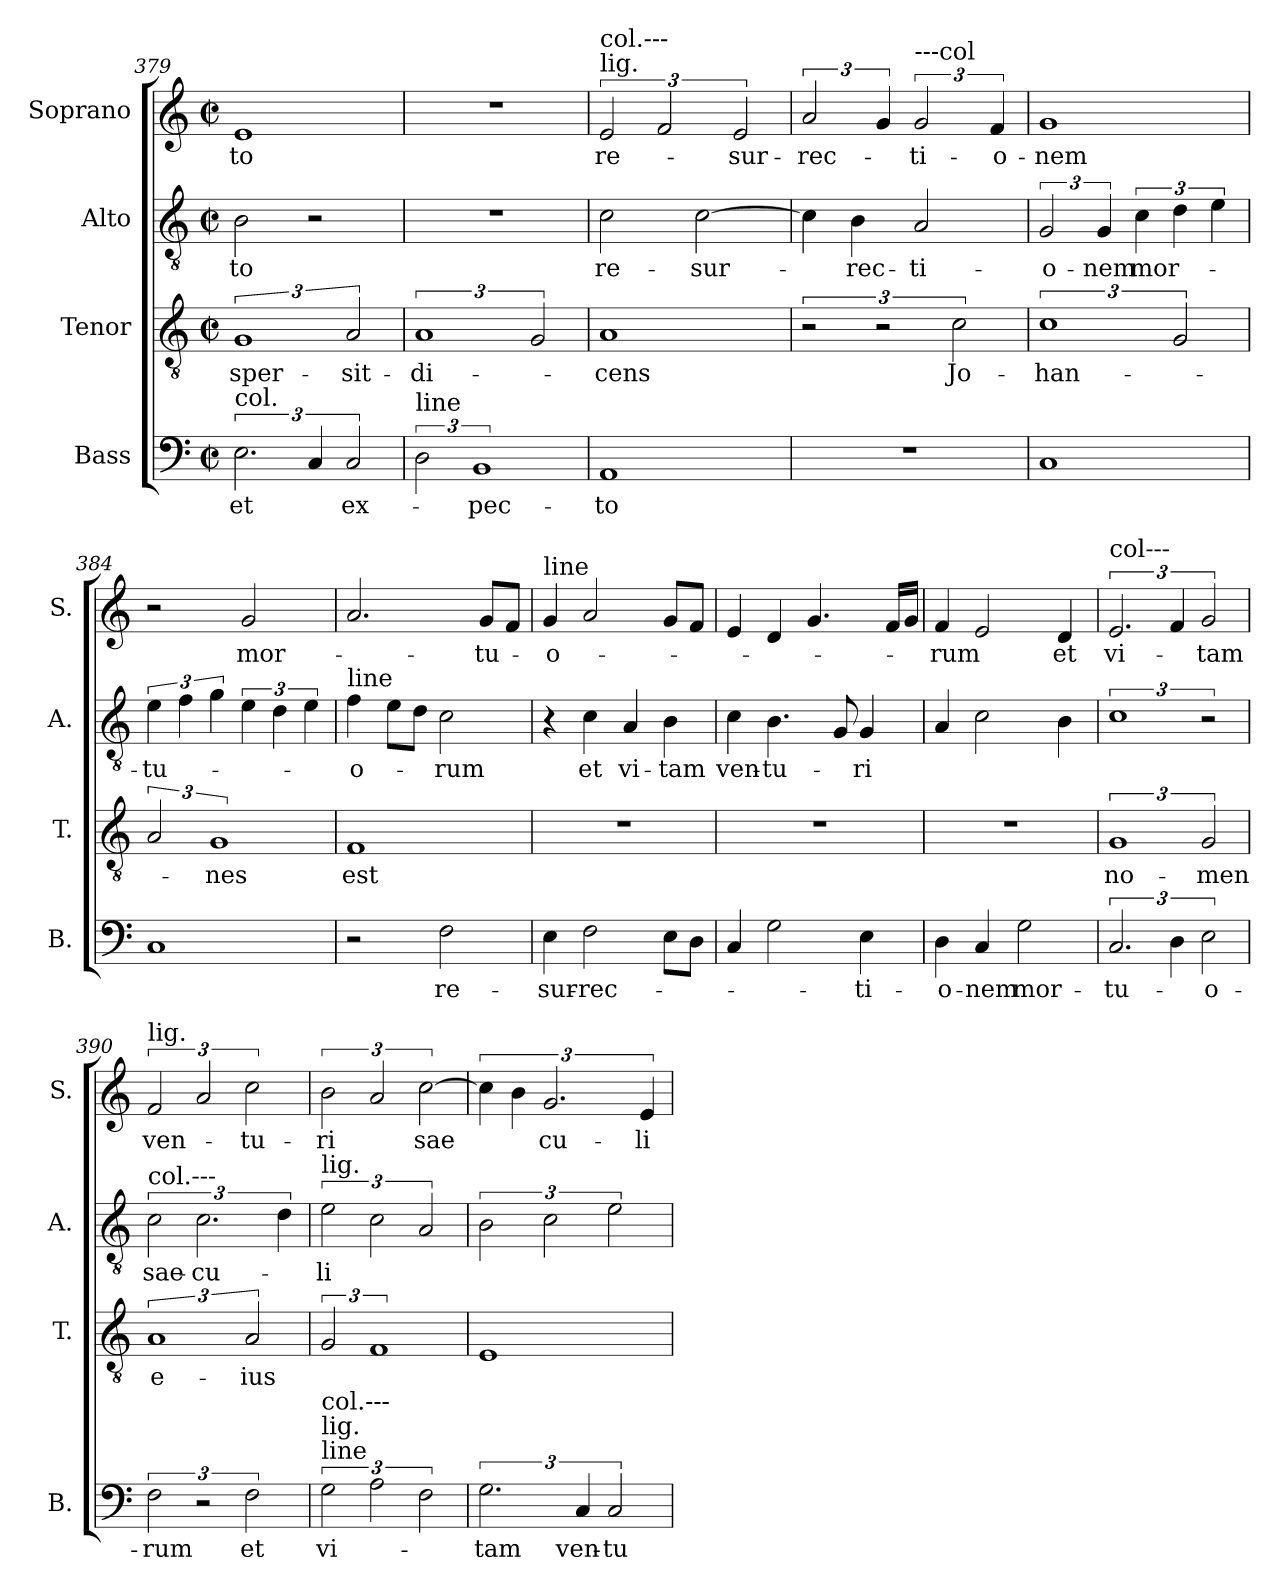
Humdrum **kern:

**kern	**text	**kern	**text	**kern	**text	**kern	**text
*part4	*part4	*part3	*part3	*part2	*part2	*part1	*part1
*staff4	*staff4	*staff3	*staff3	*staff2	*staff2	*staff1	*staff1
*I"Bass	*	*I"Tenor	*	*I"Alto	*	*I"Soprano	*
*I'B.	*	*I'T.	*	*I'A.	*	*I'S.	*
*clefF4	*	*clefGv2	*	*clefGv2	*	*clefG2	*
*k[]	*	*k[]	*	*k[]	*	*k[]	*
*M2/2	*	*M2/2	*	*M2/2	*	*M2/2	*
*met(c|)	*	*met(c|)	*	*met(c|)	*	*met(c|)	*
=379	=379	=379	=379	=379	=379	=379	=379
!LO:TX:a:t=col.	!	!	!	!	!	!	!
!	!LO:LY:b	!	!LO:LY:b	!	!LO:LY:b	!	!LO:LY:b
3.E\	et	3%2G	sper-	2B\	-to	1e	to
6C/	.	.	.	2r	.	.	.
!	!LO:LY:b	!	!LO:LY:b	!	!	!	!
3C/	ex-	3A/	-sit-	.	.	.	.
=380	=380	=380	=380	=380	=380	=380	=380
!LO:TX:a:t=line	!	!	!	!	!	!	!
!	!	!	!LO:LY:b	!	!	!	!
3D\	.	3%2A	-di-	1r	.	1r	.
!	!LO:LY:b	!	!	!	!	!	!
3%2BB	-pec-	.	.	.	.	.	.
.	.	3G/	.	.	.	.	.
=381	=381	=381	=381	=381	=381	=381	=381
!	!	!	!	!	!	!LO:TX:a:t=lig.	!
!	!	!	!	!	!	!LO:TX:a:t=col.---	!
!	!LO:LY:b	!	!LO:LY:b	!	!LO:LY:b	!	!LO:LY:b
1AA	-to	1A	-cens	2c\	re-	3e/	re-
.	.	.	.	.	.	3f/	.
!	!	!	!	!	!LO:LY:b	!	!
.	.	.	.	[2c\	-sur-	.	.
!	!	!	!	!	!	!	!LO:LY:b
.	.	.	.	.	.	3e/	-sur-
=382	=382	=382	=382	=382	=382	=382	=382
!	!	!	!	!	!	!	!LO:LY:b
1r	.	3r	.	4c\]	.	3a/	-rec-
!	!	!	!	!	!LO:LY:b	!	!
.	.	.	.	4B\	-rec-	.	.
.	.	3r	.	.	.	6g/	.
!	!	!	!	!	!	!LO:TX:a:t=---col	!
!	!	!	!	!	!LO:LY:b	!	!LO:LY:b
.	.	.	.	2A/	-ti-	3g/	-ti-
!	!	!	!LO:LY:b	!	!	!	!
.	.	3c\	Jo-	.	.	.	.
!	!	!	!	!	!	!	!LO:LY:b
.	.	.	.	.	.	6f/	-o-
=383	=383	=383	=383	=383	=383	=383	=383
!	!	!	!LO:LY:b	!	!LO:LY:b	!	!LO:LY:b
1C	.	3%2c	-han-	3G/	-o-	1g	-nem
!	!	!	!	!	!LO:LY:b	!	!
.	.	.	.	6G/	-nem	.	.
!	!	!	!	!	!LO:LY:b	!	!
.	.	.	.	6c\	mor-	.	.
.	.	3G/	.	6d\	.	.	.
.	.	.	.	6e\	.	.	.
!!LO:LB:g=z
=384	=384	=384	=384	=384	=384	=384	=384
!	!	!	!	!	!LO:LY:b	!	!
1C	.	3A/	.	6e\	-tu-	2r	.
.	.	.	.	6f\	.	.	.
!	!	!	!LO:LY:b	!	!	!	!
.	.	3%2G	-nes	6g\	.	.	.
!	!	!	!	!	!	!	!LO:LY:b
.	.	.	.	6e\	.	2g/	mor-
.	.	.	.	6d\	.	.	.
.	.	.	.	6e\	.	.	.
=385	=385	=385	=385	=385	=385	=385	=385
!	!	!	!	!LO:TX:a:t=line	!	!	!
!	!	!	!LO:LY:b	!	!LO:LY:b	!	!
2r	.	1F	est	4f\	-o-	2.a/	.
.	.	.	.	8e\L	.	.	.
.	.	.	.	8d\J	.	.	.
!	!LO:LY:b	!	!	!	!LO:LY:b	!	!
2F\	re-	.	.	2c\	-rum	.	.
!	!	!	!	!	!	!	!LO:LY:b
.	.	.	.	.	.	8g/L	-tu-
.	.	.	.	.	.	8f/J	.
=386	=386	=386	=386	=386	=386	=386	=386
!	!	!	!	!	!	!LO:TX:a:t=line	!
!	!LO:LY:b	!	!	!	!	!	!LO:LY:b
4E\	-sur-	1r	.	4r	.	4g/	-o-
!	!LO:LY:b	!	!	!	!LO:LY:b	!	!
2F\	-rec-	.	.	4c\	et	2a/	.
!	!	!	!	!	!LO:LY:b	!	!
.	.	.	.	4A/	vi-	.	.
!	!	!	!	!	!LO:LY:b	!	!
8E\L	.	.	.	4B\	-tam	8g/L	.
8D\J	.	.	.	.	.	8f/J	.
=387	=387	=387	=387	=387	=387	=387	=387
!	!	!	!	!	!LO:LY:b	!	!
4C/	.	1r	.	4c\	ven-	4e/	.
!	!	!	!	!	!LO:LY:b	!	!
2G\	.	.	.	4.B\	-tu-	4d/	.
.	.	.	.	.	.	4.g/	.
.	.	.	.	8G/	.	.	.
!	!LO:LY:b	!	!	!	!LO:LY:b	!	!
4E\	-ti-	.	.	4G/	-ri	.	.
.	.	.	.	.	.	16f/LL	.
.	.	.	.	.	.	16g/JJ	.
=388	=388	=388	=388	=388	=388	=388	=388
!	!LO:LY:b	!	!	!	!	!	!LO:LY:b
4D\	-o-	1r	.	4A/	.	4f/	-rum
!	!LO:LY:b	!	!	!	!	!	!
4C/	-nem	.	.	2c\	.	2e/	.
!	!LO:LY:b	!	!	!	!	!	!
2G\	mor-	.	.	.	.	.	.
!	!	!	!	!	!	!	!LO:LY:b
.	.	.	.	4B\	.	4d/	et
=389	=389	=389	=389	=389	=389	=389	=389
!	!	!	!	!	!	!LO:TX:a:t=col---	!
!	!LO:LY:b	!	!LO:LY:b	!	!	!	!LO:LY:b
3.C/	-tu-	3%2G	no-	3%2c	.	3.e/	vi-
6D\	.	.	.	.	.	6f/	.
!	!LO:LY:b	!	!LO:LY:b	!	!	!	!LO:LY:b
3E\	-o-	3G/	-men	3r	.	3g/	-tam
!!LO:LB:g=z
=390	=390	=390	=390	=390	=390	=390	=390
!	!	!	!	!	!	!LO:TX:a:t=lig.	!
!	!	!	!	!LO:TX:a:t=col.---	!	!	!
!	!LO:LY:b	!	!LO:LY:b	!	!LO:LY:b	!	!LO:LY:b
3F\	-rum	3%2A	e-	3c\	sae-	3f/	ven-
!	!	!	!	!	!LO:LY:b	!	!
3r	.	.	.	3.c\	-cu-	3a/	.
!	!LO:LY:b	!	!LO:LY:b	!	!	!	!LO:LY:b
3F\	et	3A/	-ius	.	.	3cc\	-tu-
.	.	.	.	6d\	.	.	.
=391	=391	=391	=391	=391	=391	=391	=391
!	!	!	!	!LO:TX:a:t=lig.	!	!	!
!LO:TX:a:t=line	!	!	!	!	!	!	!
!LO:TX:a:t=lig.	!	!	!	!	!	!	!
!LO:TX:a:t=col.---	!	!	!	!	!	!	!
!	!LO:LY:b	!	!	!	!LO:LY:b	!	!LO:LY:b
3G\	vi-	3G/	.	3e\	-li	3b\	-ri
3A\	.	3%2F	.	3c\	.	3a/	.
!	!	!	!	!	!	!	!LO:LY:b
3F\	.	.	.	3A/	.	[3cc\	sae
=392	=392	=392	=392	=392	=392	=392	=392
!	!LO:LY:b	!	!	!	!	!	!
3.G\	-tam	1E	.	3B\	.	6cc\]	.
.	.	.	.	.	.	6b\	.
!	!	!	!	!	!	!	!LO:LY:b
.	.	.	.	3c\	.	3.g/	cu-
!	!LO:LY:b	!	!	!	!	!	!
6C/	ven-	.	.	.	.	.	.
!	!LO:LY:b	!	!	!	!	!	!
3C/	-tu-	.	.	3e\	.	.	.
!	!	!	!	!	!	!	!LO:LY:b
.	.	.	.	.	.	6e/	-li
=	=	=	=	=	=	=	=
*-	*-	*-	*-	*-	*-	*-	*-
